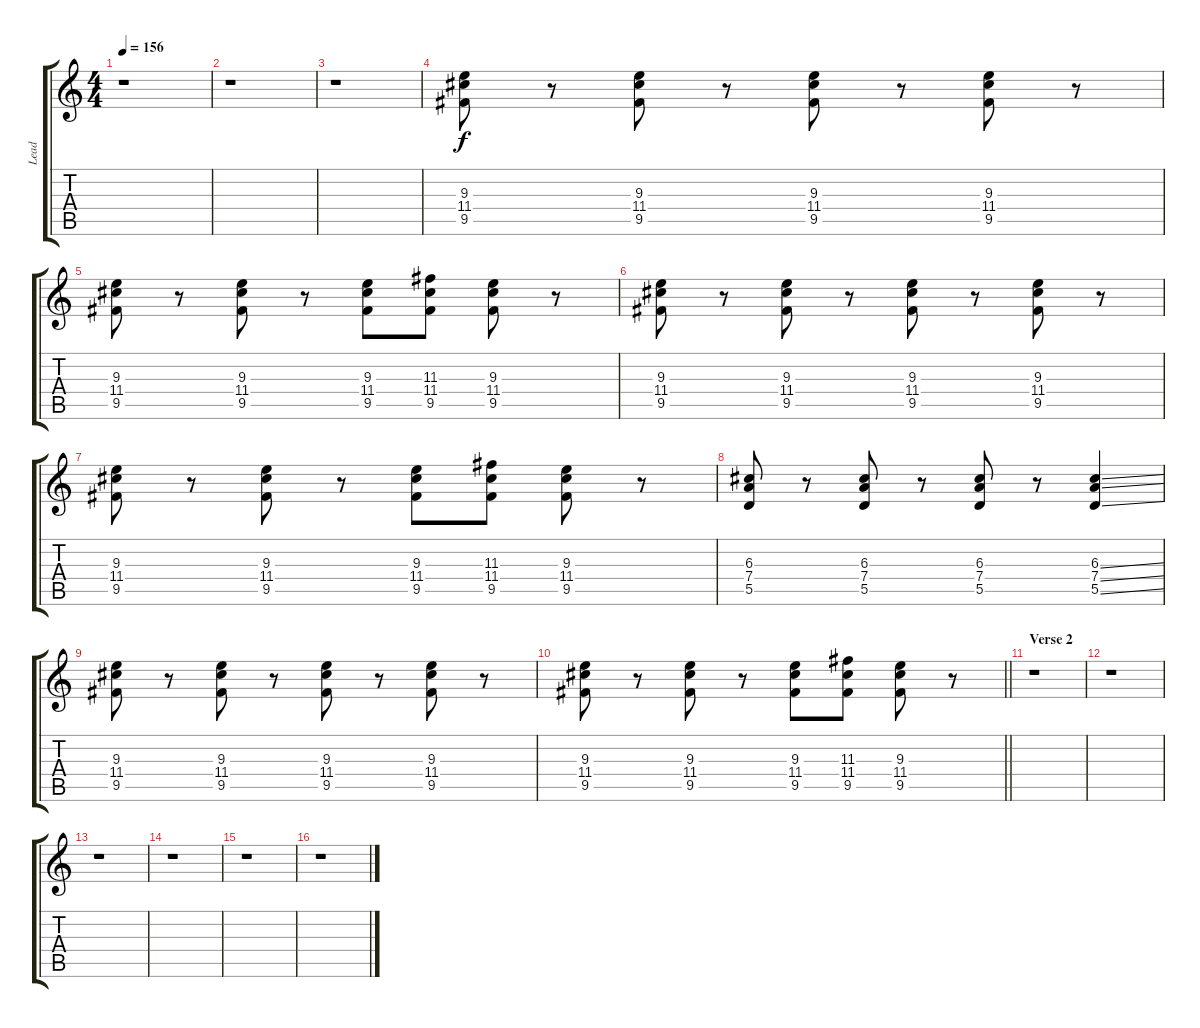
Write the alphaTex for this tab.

\track ("Lead" "Lead") {instrument distortionguitar}
\staff {score tabs}
\tuning (E4 B3 G3 D3 A2 D2) {hide}
\ts (4 4)
\tempo 156
\clef g2
\ks c
r.1{dy f} |
r.1 |
r.1 |
(9.3 11.4 9.5).8 r.8 (9.3 11.4 9.5).8 r.8 (9.3 11.4 9.5).8 r.8 (9.3 11.4 9.5).8 r.8 |
(9.3 11.4 9.5).8 r.8 (9.3 11.4 9.5).8 r.8 (9.3 11.4 9.5).8 (11.3 11.4 9.5).8 (9.3 11.4 9.5).8 r.8 |
(9.3 11.4 9.5).8 r.8 (9.3 11.4 9.5).8 r.8 (9.3 11.4 9.5).8 r.8 (9.3 11.4 9.5).8 r.8 |
(9.3 11.4 9.5).8 r.8 (9.3 11.4 9.5).8 r.8 (9.3 11.4 9.5).8 (11.3 11.4 9.5).8 (9.3 11.4 9.5).8 r.8 |
(6.3 7.4 5.5).8 r.8 (6.3 7.4 5.5).8 r.8 (6.3 7.4 5.5).8 r.8 (6.3{ss} 7.4{ss} 5.5{ss}).4 |
(9.3 11.4 9.5).8 r.8 (9.3 11.4 9.5).8 r.8 (9.3 11.4 9.5).8 r.8 (9.3 11.4 9.5).8 r.8 |
\barLineRight lightlight
(9.3 11.4 9.5).8 r.8 (9.3 11.4 9.5).8 r.8 (9.3 11.4 9.5).8 (11.3 11.4 9.5).8 (9.3 11.4 9.5).8 r.8 |
\section ("" "Verse 2")
r.1 |
r.1 |
r.1 |
r.1 |
r.1 |
r.1
